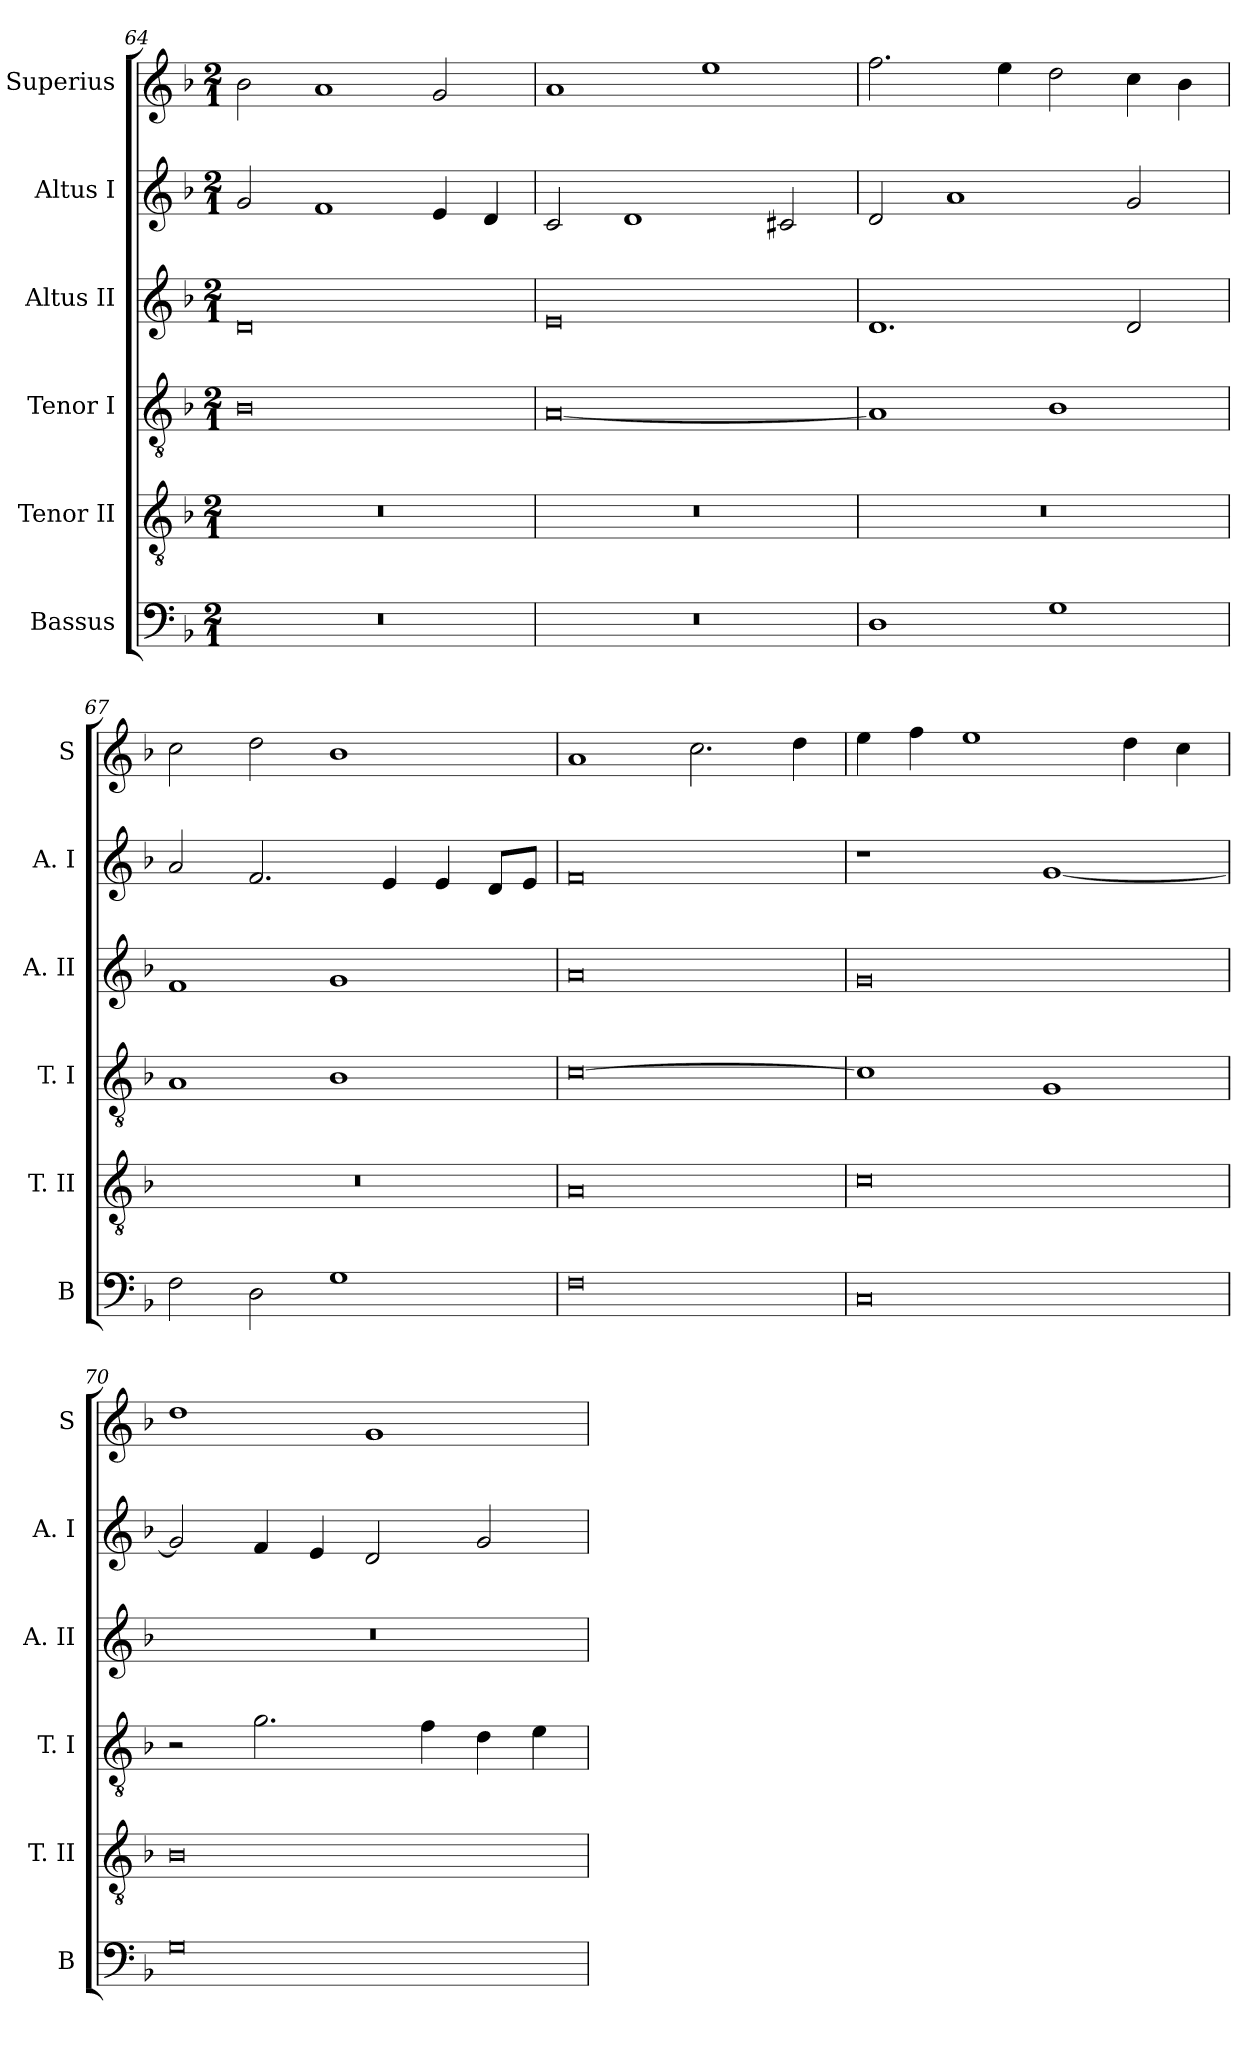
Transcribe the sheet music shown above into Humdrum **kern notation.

**kern	**kern	**kern	**kern	**kern	**kern
*part6	*part5	*part4	*part3	*part2	*part1
*staff6	*staff5	*staff4	*staff3	*staff2	*staff1
*I"Bassus	*I"Tenor II	*I"Tenor I	*I"Altus II	*I"Altus I	*I"Superius
*I'B	*I'T. II	*I'T. I	*I'A. II	*I'A. I	*I'S
*clefF4	*clefGv2	*clefGv2	*clefG2	*clefG2	*clefG2
*k[b-]	*k[b-]	*k[b-]	*k[b-]	*k[b-]	*k[b-]
*F:	*F:	*F:	*F:	*F:	*F:
*M2/1	*M2/1	*M2/1	*M2/1	*M2/1	*M2/1
=64	=64	=64	=64	=64	=64
0r	0r	0B-	0d	2g	2b-
.	.	.	.	1f	1a
.	.	.	.	4e	2g
.	.	.	.	4d	.
=65	=65	=65	=65	=65	=65
0r	0r	[0A	0e	2c	1a
.	.	.	.	1d	.
.	.	.	.	.	1ee
.	.	.	.	2c#X	.
=66	=66	=66	=66	=66	=66
1D	0r	1A]	1.d	2d	2.ff
.	.	.	.	1a	.
.	.	.	.	.	4ee
1G	.	1B-	.	.	2dd
.	.	.	2d	2g	4cc
.	.	.	.	.	4b-
=67	=67	=67	=67	=67	=67
2F	0r	1A	1f	2a	2cc
2D	.	.	.	2.f	2dd
1G	.	1B-	1g	.	1b-
.	.	.	.	4e	.
.	.	.	.	4e	.
.	.	.	.	8dL	.
.	.	.	.	8eJ	.
=68	=68	=68	=68	=68	=68
0F	0A	[0c	0a	0f	1a
.	.	.	.	.	2.cc
.	.	.	.	.	4dd
=69	=69	=69	=69	=69	=69
0C	0c	1c]	0g	1r	4ee
.	.	.	.	.	4ff
.	.	.	.	.	1ee
.	.	1G	.	[1g	.
.	.	.	.	.	4dd
.	.	.	.	.	4cc
=70	=70	=70	=70	=70	=70
0G	0B-	2r	0r	2g]	1dd
.	.	2.g	.	4f	.
.	.	.	.	4e	.
.	.	.	.	2d	1g
.	.	4f	.	.	.
.	.	4d	.	2g	.
.	.	4e	.	.	.
=	=	=	=	=	=
*-	*-	*-	*-	*-	*-
